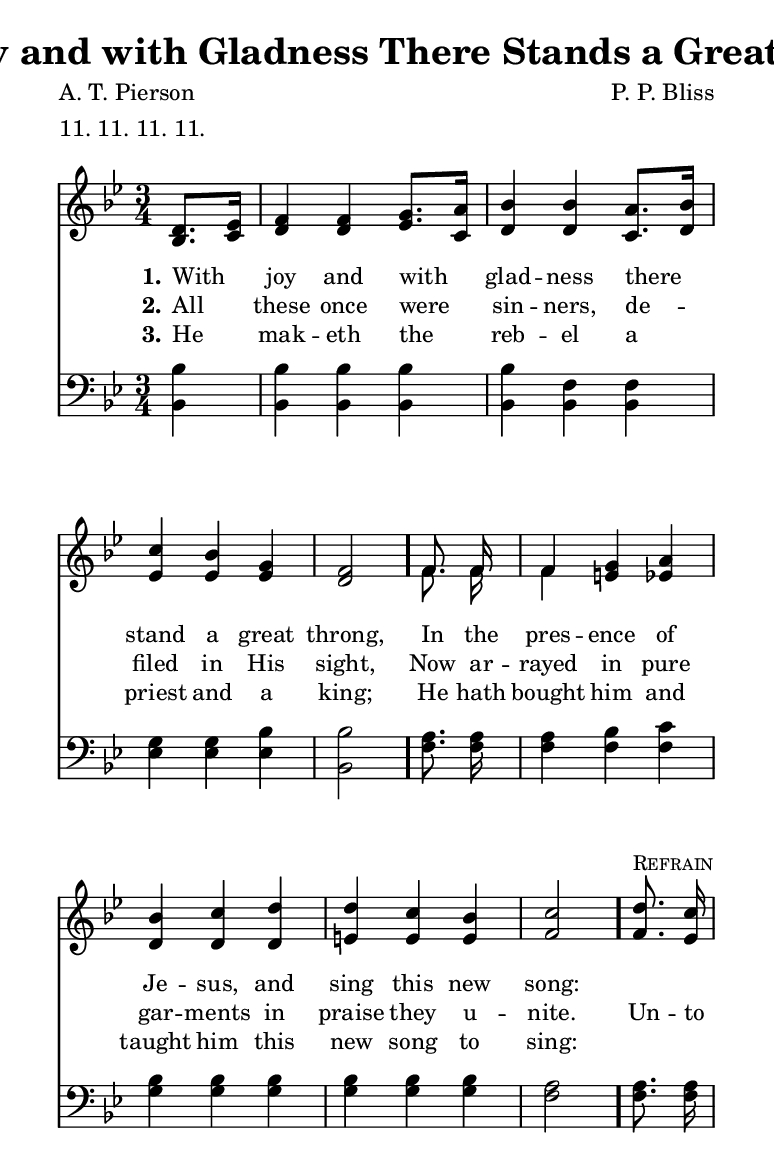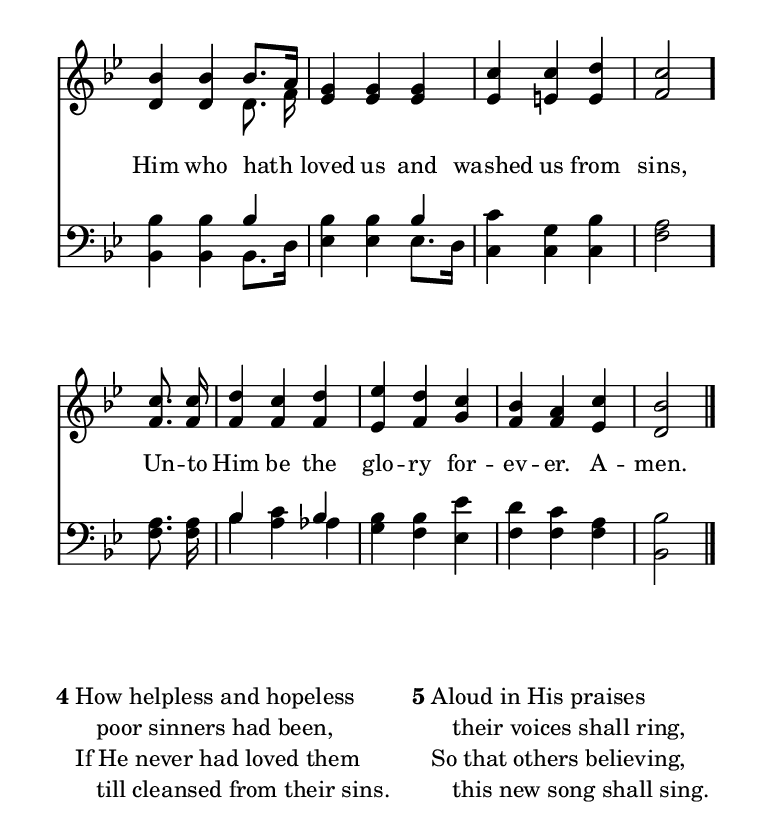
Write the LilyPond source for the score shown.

\include "common/global.ily"
\paper {
  \include "common/paper.ily"
}

\header{
  %gospel
  hymnnumber = "133"
  title = "With Joy and with Gladness There Stands a Great Throng"
  markuptitle = \markup \center-column { "With Joy and with Gladness" "There Stands a Great Throng" \vspace #0.4 }
  tunename = ""
  meter = "11. 11. 11. 11."
  poet = "A. T. Pierson"
  composer = "P. P. Bliss"
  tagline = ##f
}

% for fermata in MIDI
ta = { \tempo 4=80 }
tb = { \tempo 4=40 }

global = {
  \include "common/overrides.ily"
  \override Staff.TimeSignature.style = #'numbered
  \time 3/4
  \override Score.MetronomeMark.transparent = ##t % hide all fermata changes too
  \ta
  \key bes \major
  \partial 4
  \autoBeamOff
}

notesSoprano = {
\global
\relative c' {

  d8.[ ees16] | f4 f g8.[ a16] | bes4 bes a8.[ bes16] | c4 bes g | f2
  f8. f16 | f4 g a | bes c d | d c bes | c2

  << s^\markup { \small \caps "Refrain" }
  { d8. c16 | bes4 bes bes8.[ a16] | g4 g g | c c d | c2 } >>
  c8. c16 | d4 c d | ees d c | bes a c | bes2

  \bar "|."

}
}

notesAlto = {
\global
\relative e' {

  bes8.[ c16] | d4 d ees8.[ c16] | d4 d c8.[ d16] | ees4 ees ees | d2
  f8. f16 | f4 e ees | d d d | e e e | f2

  f8. ees16 | d4 d d8. f16 | ees4 ees ees | ees e e | f2
  f8. f16 | f4 f f | ees f g | f f ees | d2

}
}

notesTenor = {
\global
\relative a {

  bes4 | bes bes bes | bes f f | g g bes | bes2
  a8. a16 | a4 bes c | bes bes bes | bes bes bes | a2

  a8. a16 | bes4 bes bes | bes bes bes | c g bes | a2
  a8. a16 | bes4 c bes | bes bes ees | d c a | bes2

}
}

notesBass = {
\global
\relative f, {

  bes4 | bes bes bes | bes bes bes | ees ees ees | bes2
  f'8. f16 | f4 f f | g g g | g g g | f2

  f8. f16 | bes,4 bes bes8.[ d16] | ees4 ees ees8.[ d16] | c4 c c | f2
  f8. f16 | bes4 a aes | g f ees | f f f | bes,2

}
}

Refrain = \lyricmode {

Un -- to Him who hath loved us and washed us from sins, \bar "." \eogbreak
Un -- to Him be the glo -- ry for -- ev -- er. A -- men. \bar "." \eogbreak

}

wordsA = \lyricmode {
\set stanza = "1."

With joy and with glad -- ness there stand a great throng, \bar "." \eogbreak % blue book changes "stand" to "stands" but leaves "sing" in the next line
In the pres -- ence of Je -- sus, and sing this new song: \bar "." \eogbreak

}

wordsB = \lyricmode {
\set stanza = "2."

All these once were sin -- ners, de -- filed in His sight,
Now ar -- rayed in pure gar -- ments in praise they u -- nite.

\Refrain

}

wordsC = \lyricmode {
\set stanza = "3."

He mak -- eth the reb -- el a priest and a king;
He hath bought him and taught him this new song to sing:

}

wordsD = \markuplist {

\line { How helpless and hopeless } \line { { \hspace #2 } poor sinners had been, }
\line { If He never had loved them } \line { { \hspace #2 } till cleansed from their sins. }

}

wordsE = \markuplist {

\line { Aloud in His praises } \line { { \hspace #2 } their voices shall ring, }
\line { So that others believing, } \line { { \hspace #2 } this new song shall sing. }

}

\score {
  \context ChoirStaff <<
    \context Staff = upper <<
      \set Staff.autoBeaming = ##f
      \set ChoirStaff.systemStartDelimiter = #'SystemStartBar
      \set ChoirStaff.printPartCombineTexts = ##f
      \partcombine #'(2 . 11) \notesSoprano \notesAlto
      \context NullVoice = sopranos { \voiceOne << \notesSoprano >> }
      \context Lyrics = one   \lyricsto sopranos \wordsA
      \context Lyrics = two   \lyricsto sopranos \wordsB
      \context Lyrics = three \lyricsto sopranos \wordsC
    >>
    \context Staff = men <<
      \set Staff.autoBeaming = ##f
      \clef bass
      \set ChoirStaff.printPartCombineTexts = ##f
      \partcombine #'(2 . 11) \notesTenor \notesBass
    >>
  >>
  \layout {
    \include "common/layout.ily"
  }
  \midi{
    \include "common/midi.ily"
  }
}

\noPageBreak

\markup { \fill-line {
  \hspace #0.1
  \line{ \bold 4 \column { \wordsD } }
  \hspace #0.1
  \line{ \bold 5 \column { \wordsE } }
  \hspace #0.1
} }

\version "2.19.49"  % necessary for upgrading to future LilyPond versions.

% vi:set et ts=2 sw=2 ai nocindent syntax=lilypond:
